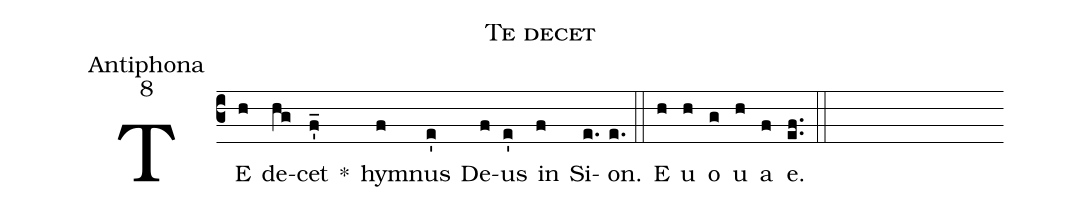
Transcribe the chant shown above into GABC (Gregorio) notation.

name:Te decet;
office-part:Antiphona;
mode:8;
%%
(c3) TE(h) de(hg)cet(f'_) *() hy(f)mnus(e') De(f)us(e') in(f) Si(e.)on.(e.) (::) E(h) u(h) o(g) u(h) a(f) e.(e.f.) (::)
